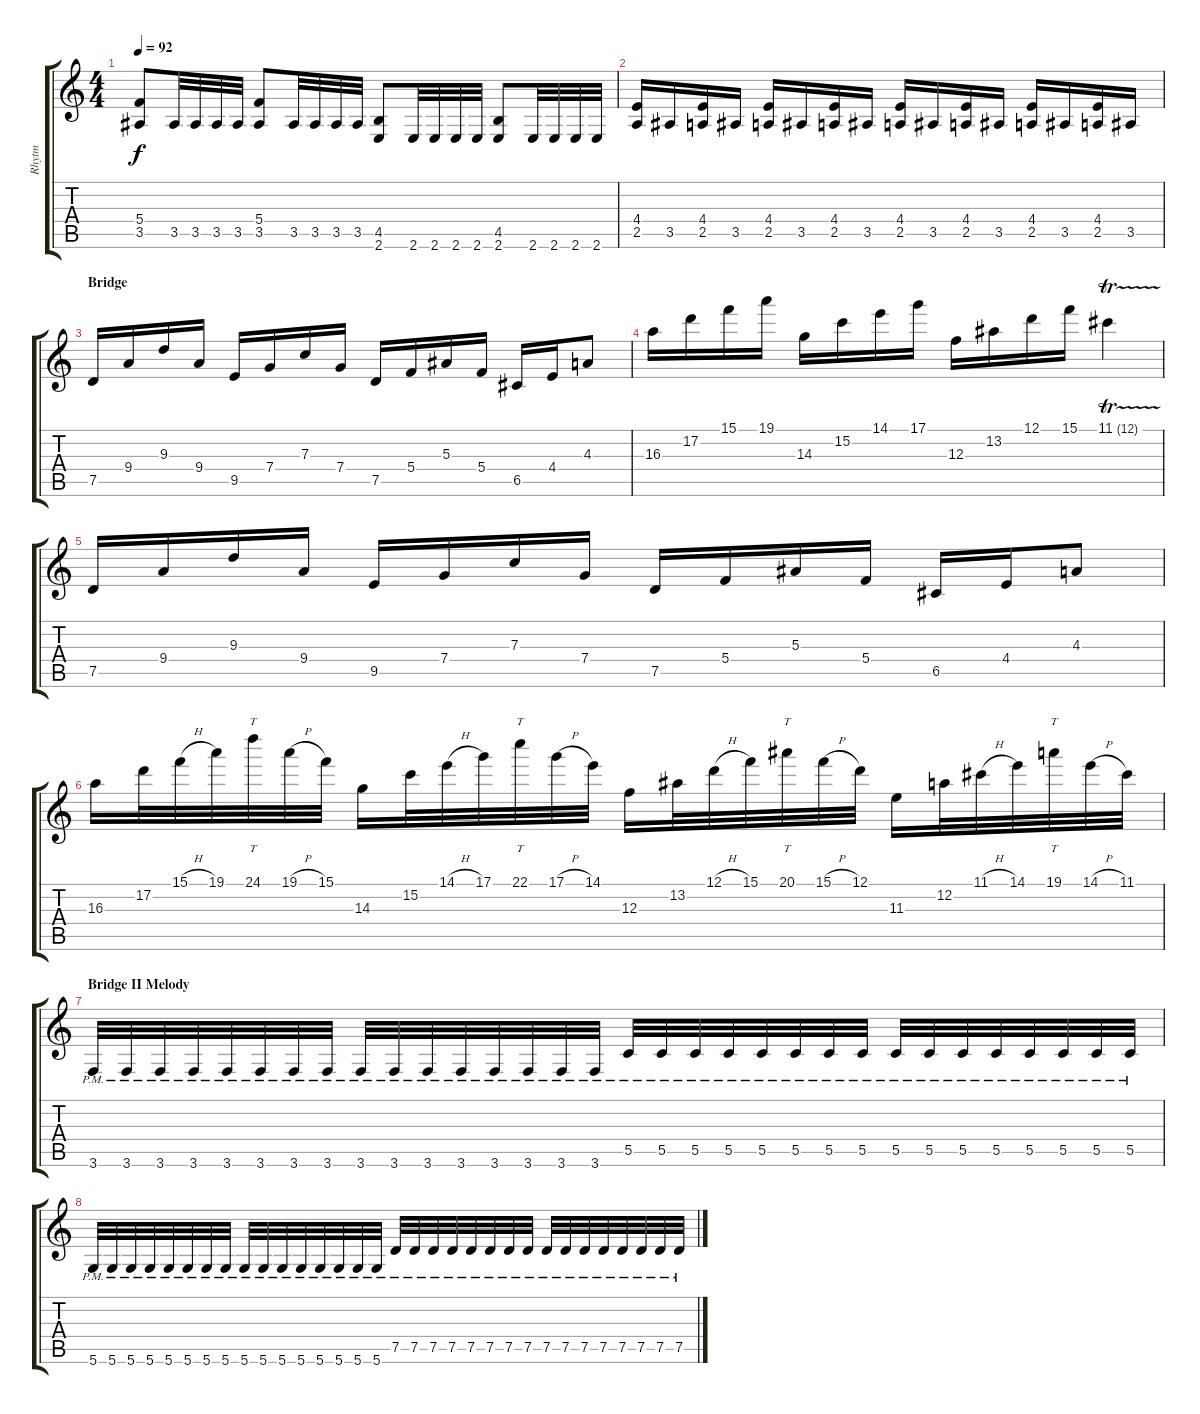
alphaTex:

\track ("Rhytm" "Rhytm") {instrument distortionguitar}
\staff {score tabs}
\tuning (D4 A3 F3 C3 G2 D2) {hide}
\ts (4 4)
\tempo 92
\clef g2
\ks c
(5.4 3.5).8{dy f} 3.5.32 3.5.32 3.5.32 3.5.32 (5.4 3.5).8 3.5.32 3.5.32 3.5.32 3.5.32 (4.5 2.6).8 2.6.32 2.6.32 2.6.32 2.6.32 (4.5 2.6).8 2.6.32 2.6.32 2.6.32 2.6.32 |
(4.4 2.5).16 3.5.16 (4.4 2.5).16 3.5.16 (4.4 2.5).16 3.5.16 (4.4 2.5).16 3.5.16 (4.4 2.5).16 3.5.16 (4.4 2.5).16 3.5.16 (4.4 2.5).16 3.5.16 (4.4 2.5).16 3.5.16 |
\section ("" "Bridge")
7.5.16 9.4.16 9.3.16 9.4.16 9.5.16 7.4.16 7.3.16 7.4.16 7.5.16 5.4.16 5.3.16 5.4.16 6.5.16 4.4.16 4.3.8 |
16.3.16 17.2.16 15.1.16 19.1.16 14.3.16 15.2.16 14.1.16 17.1.16 12.3.16 13.2.16 12.1.16 15.1.16 11.1{tr (12 32)}.4 |
7.5.16 9.4.16 9.3.16 9.4.16 9.5.16 7.4.16 7.3.16 7.4.16 7.5.16 5.4.16 5.3.16 5.4.16 6.5.16 4.4.16 4.3.8 |
16.3.16 17.2.32 15.1{h}.32 19.1.32 24.1.32{tt} 19.1{h}.32 15.1.32 14.3.16 15.2.32 14.1{h}.32 17.1.32 22.1.32{tt} 17.1{h}.32 14.1.32 12.3.16 13.2.32 12.1{h}.32 15.1.32 20.1.32{tt} 15.1{h}.32 12.1.32 11.3.16 12.2.32 11.1{h}.32 14.1.32 19.1.32{tt} 14.1{h}.32 11.1.32 |
\section ("" "Bridge II Melody")
3.6{pm}.32 3.6{pm}.32 3.6{pm}.32 3.6{pm}.32 3.6{pm}.32 3.6{pm}.32 3.6{pm}.32 3.6{pm}.32 3.6{pm}.32 3.6{pm}.32 3.6{pm}.32 3.6{pm}.32 3.6{pm}.32 3.6{pm}.32 3.6{pm}.32 3.6{pm}.32 5.5{pm}.32 5.5{pm}.32 5.5{pm}.32 5.5{pm}.32 5.5{pm}.32 5.5{pm}.32 5.5{pm}.32 5.5{pm}.32 5.5{pm}.32 5.5{pm}.32 5.5{pm}.32 5.5{pm}.32 5.5{pm}.32 5.5{pm}.32 5.5{pm}.32 5.5{pm}.32 |
5.6{pm}.32 5.6{pm}.32 5.6{pm}.32 5.6{pm}.32 5.6{pm}.32 5.6{pm}.32 5.6{pm}.32 5.6{pm}.32 5.6{pm}.32 5.6{pm}.32 5.6{pm}.32 5.6{pm}.32 5.6{pm}.32 5.6{pm}.32 5.6{pm}.32 5.6{pm}.32 7.5{pm}.32 7.5{pm}.32 7.5{pm}.32 7.5{pm}.32 7.5{pm}.32 7.5{pm}.32 7.5{pm}.32 7.5{pm}.32 7.5{pm}.32 7.5{pm}.32 7.5{pm}.32 7.5{pm}.32 7.5{pm}.32 7.5{pm}.32 7.5{pm}.32 7.5{pm}.32
